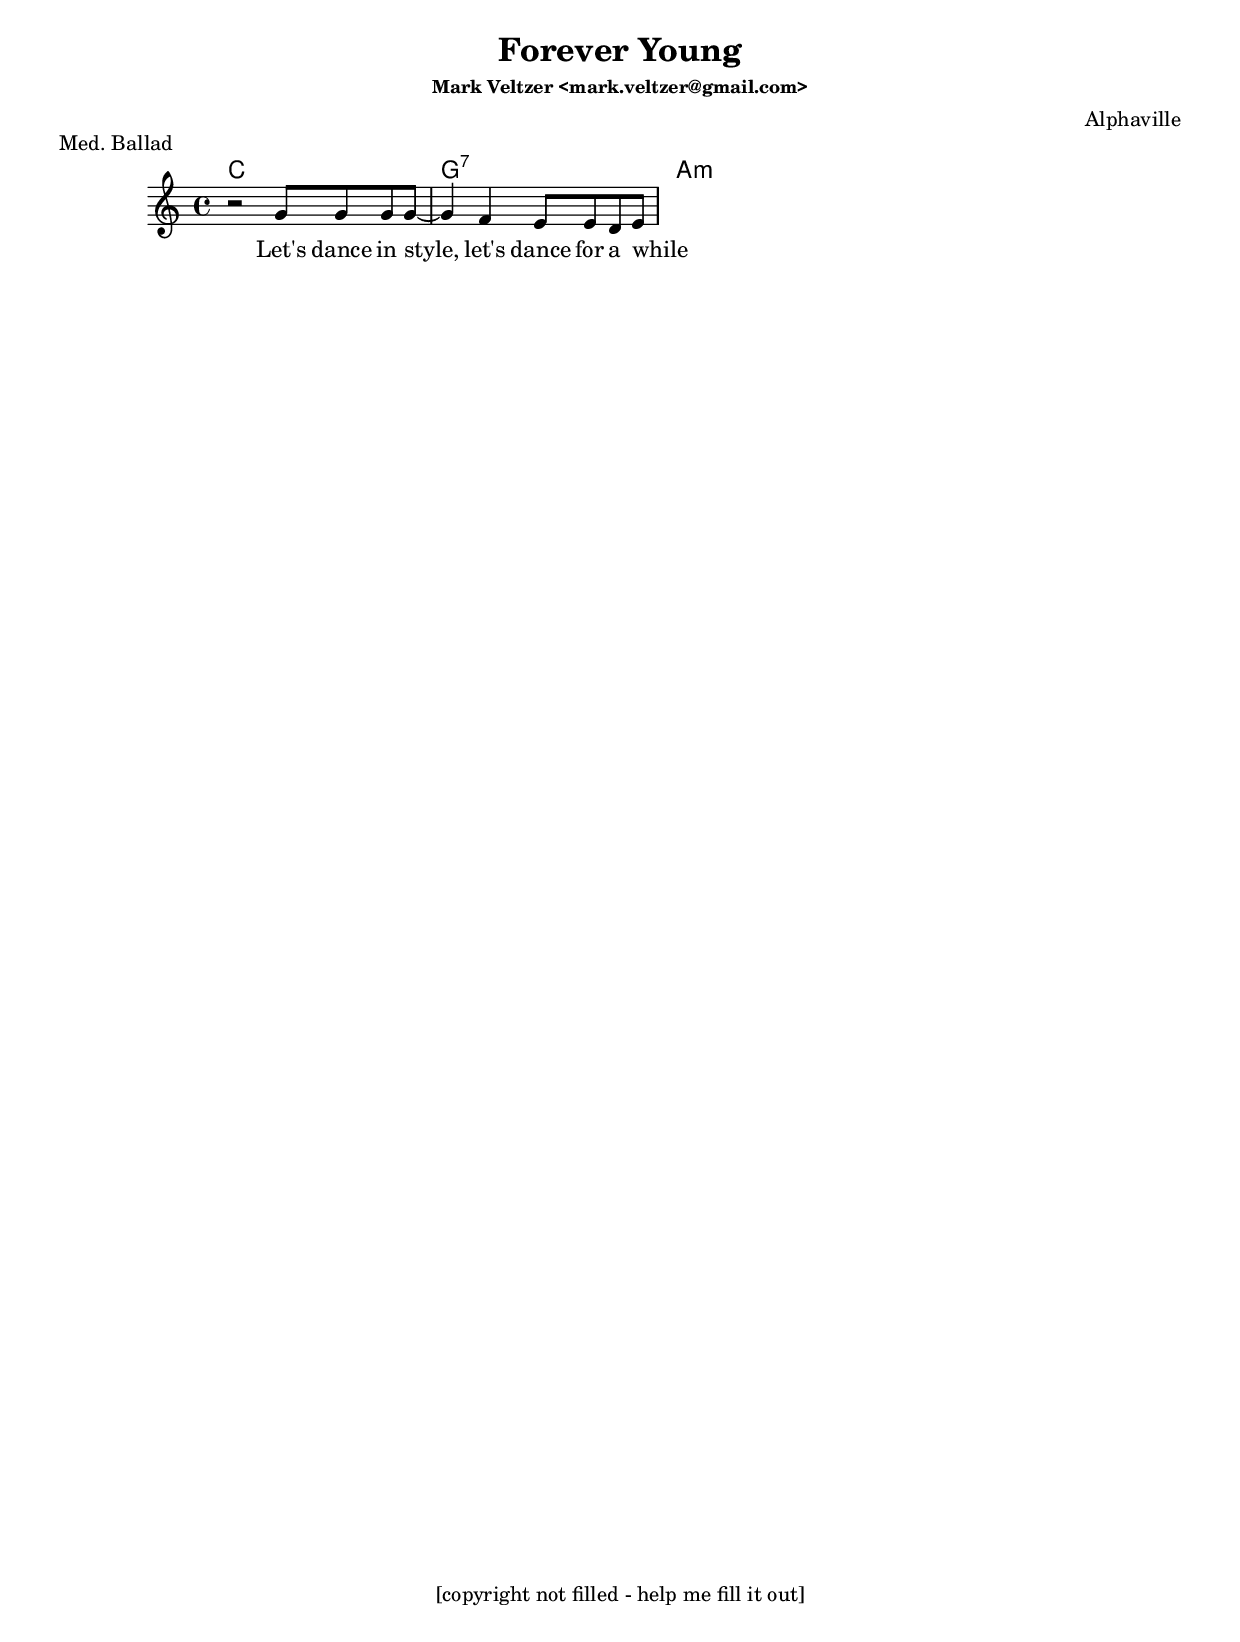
\include "src/include/common.lyi"
\header {
	title="Forever Young"
	composer="Alphaville"
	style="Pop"
	piece="Med. Ballad"
}

%{
	TODO:
	- add lyrics
	- add tune
%}

\score {
<<
\chords {
	c1 | g1:7 | a1:min |
}
\new Voice="melody" \relative c'' {
	\time 4/4
	\key c \major

	r2 g8 g8 g8 g8 ~ | g4 f4 e8 e8 d8 e8 ~ |
}
\new Lyrics \lyricsto "melody" {
	Let's dance in style, let's dance for a while
	Heaven can wait we're only watching the skies
	Hoping for the best but expecting the worst
	Are you gonna drop the bomb or not?

	Let us die young or let us live forever
	We don't have the power but we never say never
	Sitting in a sandpit, life is a short trip
	The music's for the sad man

	Can you imagine when this race is won
	Turn our golden faces into the sun
	Praising our leaders we're getting in tune
	The music's played by the, the madman

	Forever young, I want to be forever young
	Do you really want to live forever?
	Forever, or never

	Forever young, I want to be forever young
	Do you really want to live forever?
	Forever young

	Some are like water, some are like the heat
	Some are a melody and some are the beat
	Sooner or later they all will be gone
	Why don't they stay young?

	It's so hard to get old without a cause
	I don't want to perish like a fading rose
	Youth like diamonds in the sun
	And diamonds are forever

	So many adventures couldn't happen today
	So many songs we forgot to play
	So many dreams are swinging out of the blue
	We let 'em come true

	Forever young, I want to be forever young
	Do you really want to live forever?
	Forever, or never

	Forever young, I want to be forever young
	Do you really want to live forever?
	Forever, or never

	Forever young, I wanna be forever young
	Do you really want to live forever?
}
>>
	\midi {
		\context {
			\Score
			tempoWholesPerMinute = #(ly:make-moment 110 4)
		}
	}
	\layout {}
}
